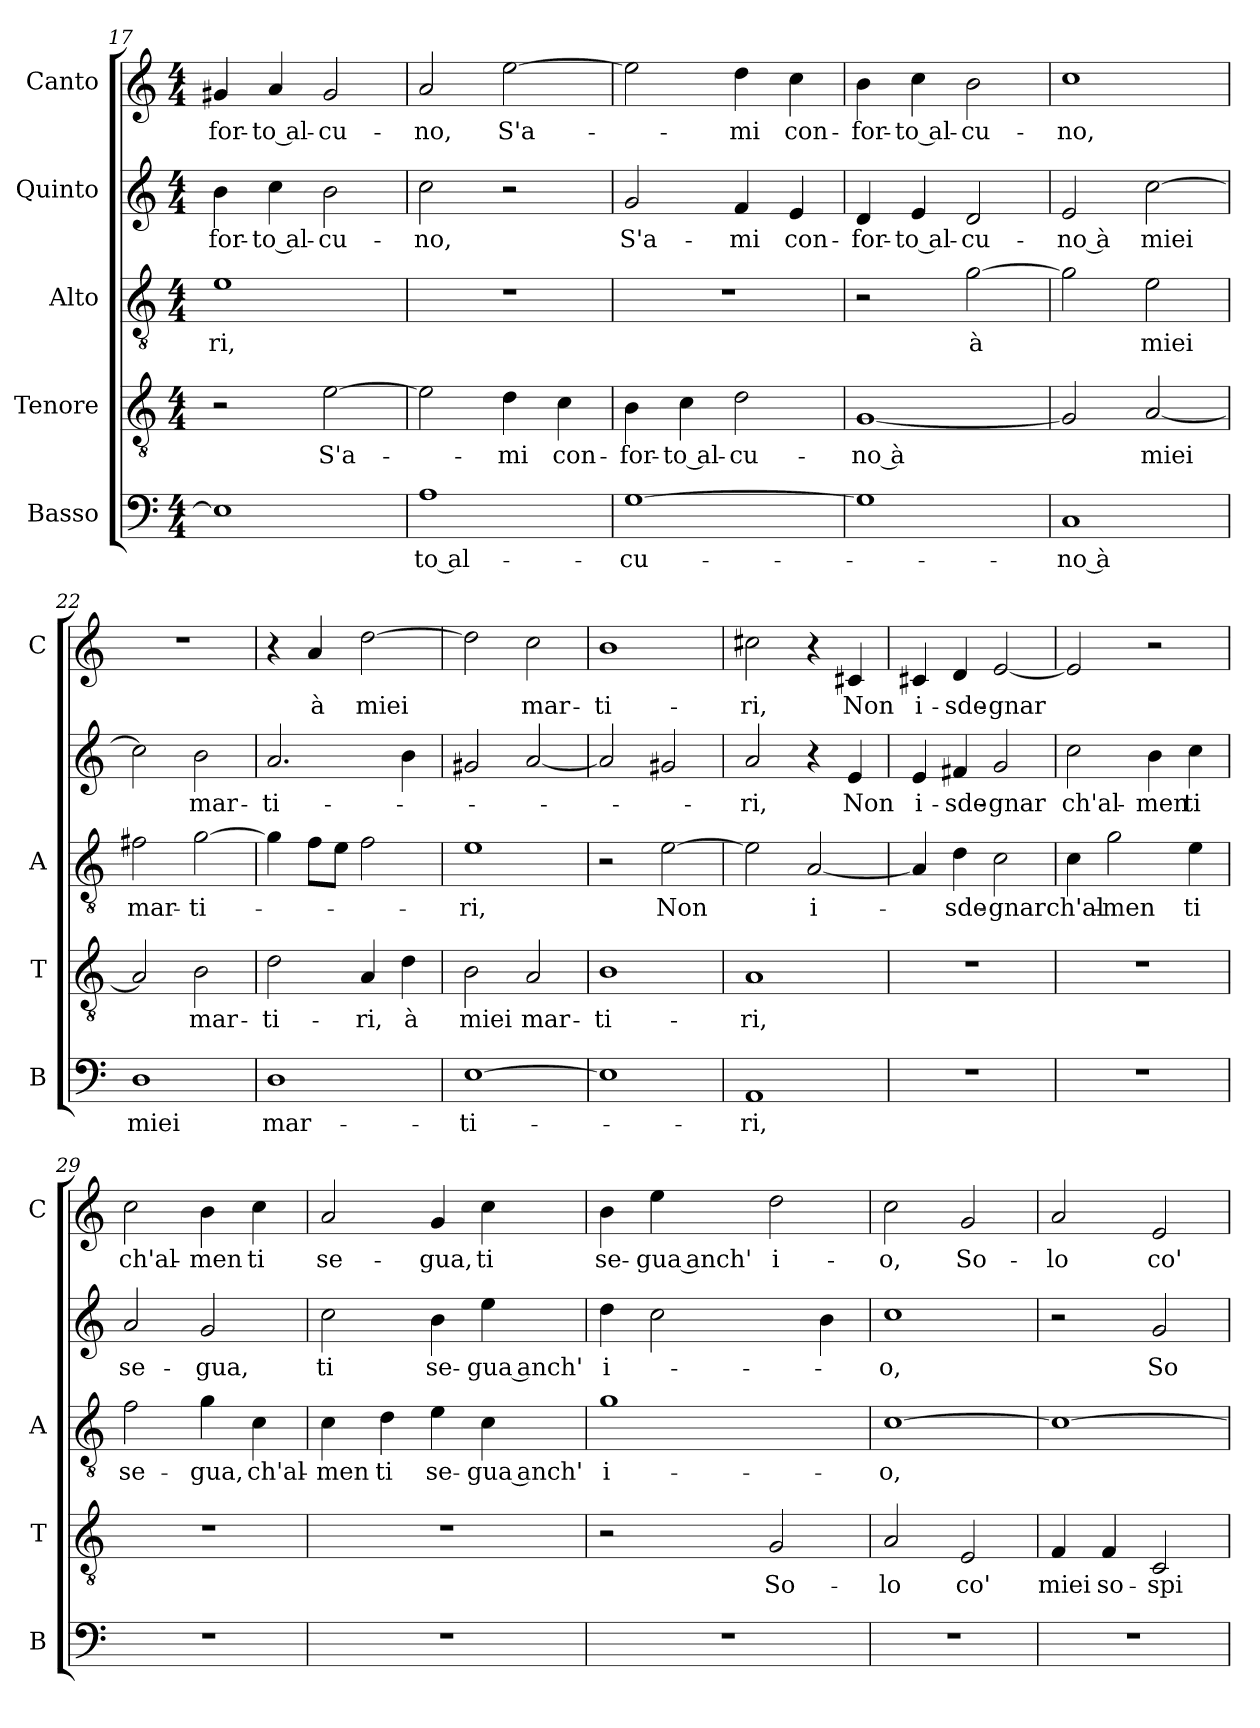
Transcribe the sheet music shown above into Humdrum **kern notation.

**kern	**text	**kern	**text	**kern	**text	**kern	**text	**kern	**text
*part5	*part5	*part4	*part4	*part3	*part3	*part2	*part2	*part1	*part1
*staff5	*staff5	*staff4	*staff4	*staff3	*staff3	*staff2	*staff2	*staff1	*staff1
*I"Basso	*	*I"Tenore	*	*I"Alto	*	*I"Quinto	*	*I"Canto	*
*I'B	*	*I'T	*	*I'A	*	*	*	*I'C	*
*clefF4	*	*clefGv2	*	*clefGv2	*	*clefG2	*	*clefG2	*
*k[]	*	*k[]	*	*k[]	*	*k[]	*	*k[]	*
*C:	*	*C:	*	*C:	*	*C:	*	*C:	*
*M4/4	*	*M4/4	*	*M4/4	*	*M4/4	*	*M4/4	*
=17	=17	=17	=17	=17	=17	=17	=17	=17	=17
!	!	!	!	!	!LO:LY:b	!	!LO:LY:b	!	!LO:LY:b
1E]	.	2r	.	1e	-ri,	4b\	-for-	4g#X/	-for-
!	!	!	!	!	!	!	!LO:LY:b	!	!LO:LY:b
.	.	.	.	.	.	4cc\	-to al-	4a/	-to al-
!	!	!	!LO:LY:b	!	!	!	!LO:LY:b	!	!LO:LY:b
.	.	[2e\	S'a-	.	.	2b\	-cu-	2g#/	-cu-
=18	=18	=18	=18	=18	=18	=18	=18	=18	=18
!	!LO:LY:b	!	!	!	!	!	!LO:LY:b	!	!LO:LY:b
1A	-to al-	2e\]	.	1r	.	2cc\	-no,	2a/	-no,
!	!	!	!LO:LY:b	!	!	!	!	!	!LO:LY:b
.	.	4d\	-mi	.	.	2r	.	[2ee\	S'a-
!	!	!	!LO:LY:b	!	!	!	!	!	!
.	.	4c\	con-	.	.	.	.	.	.
=19	=19	=19	=19	=19	=19	=19	=19	=19	=19
!	!LO:LY:b	!	!LO:LY:b	!	!	!	!LO:LY:b	!	!
[1G	-cu-	4B\	-for-	1r	.	2g/	S'a-	2ee\]	.
!	!	!	!LO:LY:b	!	!	!	!	!	!
.	.	4c\	-to al-	.	.	.	.	.	.
!	!	!	!LO:LY:b	!	!	!	!LO:LY:b	!	!LO:LY:b
.	.	2d\	-cu-	.	.	4f/	-mi	4dd\	-mi
!	!	!	!	!	!	!	!LO:LY:b	!	!LO:LY:b
.	.	.	.	.	.	4e/	con-	4cc\	con-
=20	=20	=20	=20	=20	=20	=20	=20	=20	=20
!	!	!	!LO:LY:b	!	!	!	!LO:LY:b	!	!LO:LY:b
1G]	.	[1G	-no à	2r	.	4d/	-for-	4b\	-for-
!	!	!	!	!	!	!	!LO:LY:b	!	!LO:LY:b
.	.	.	.	.	.	4e/	-to al-	4cc\	-to al-
!	!	!	!	!	!LO:LY:b	!	!LO:LY:b	!	!LO:LY:b
.	.	.	.	[2g\	à	2d/	-cu-	2b\	-cu-
=21	=21	=21	=21	=21	=21	=21	=21	=21	=21
!	!LO:LY:b	!	!	!	!	!	!LO:LY:b	!	!LO:LY:b
1C	-no à	2G/]	.	2g\]	.	2e/	-no à	1cc	-no,
!	!	!	!LO:LY:b	!	!LO:LY:b	!	!LO:LY:b	!	!
.	.	[2A/	miei	2e\	miei	[2cc\	miei	.	.
=22	=22	=22	=22	=22	=22	=22	=22	=22	=22
!	!LO:LY:b	!	!	!	!LO:LY:b	!	!	!	!
1D	miei	2A/]	.	2f#X\	mar-	2cc\]	.	1r	.
!	!	!	!LO:LY:b	!	!LO:LY:b	!	!LO:LY:b	!	!
.	.	2B\	mar-	[2g\	-ti-	2b\	mar-	.	.
=23	=23	=23	=23	=23	=23	=23	=23	=23	=23
!	!LO:LY:b	!	!LO:LY:b	!	!	!	!LO:LY:b	!	!
1D	mar-	2d\	-ti-	4g\]	.	2.a/	-ti-	4r	.
!	!	!	!	!	!	!	!	!	!LO:LY:b
.	.	.	.	8f\L	.	.	.	4a/	à
.	.	.	.	8e\J	.	.	.	.	.
!	!	!	!LO:LY:b	!	!	!	!	!	!LO:LY:b
.	.	4A/	-ri,	2f\	.	.	.	[2dd\	miei
!	!	!	!LO:LY:b	!	!	!	!	!	!
.	.	4d\	à	.	.	4b\	.	.	.
!!LO:PB:g=z
=24	=24	=24	=24	=24	=24	=24	=24	=24	=24
!	!LO:LY:b	!	!LO:LY:b	!	!LO:LY:b	!	!	!	!
[1E	-ti-	2B\	miei	1e	-ri,	2g#X/	.	2dd\]	.
!	!	!	!LO:LY:b	!	!	!	!	!	!LO:LY:b
.	.	2A/	mar-	.	.	[2a/	.	2cc\	mar-
=25	=25	=25	=25	=25	=25	=25	=25	=25	=25
!	!	!	!LO:LY:b	!	!	!	!	!	!LO:LY:b
1E]	.	1B	-ti-	2r	.	2a/]	.	1b	-ti-
!	!	!	!	!	!LO:LY:b	!	!	!	!
.	.	.	.	[2e\	Non	2g#X/	.	.	.
=26	=26	=26	=26	=26	=26	=26	=26	=26	=26
!	!LO:LY:b	!	!LO:LY:b	!	!	!	!LO:LY:b	!	!LO:LY:b
1AA	-ri,	1A	-ri,	2e\]	.	2a/	-ri,	2cc#X\	-ri,
!	!	!	!	!	!LO:LY:b	!	!	!	!
.	.	.	.	[2A/	i-	4r	.	4r	.
!	!	!	!	!	!	!	!LO:LY:b	!	!LO:LY:b
.	.	.	.	.	.	4e/	Non	4c#X/	Non
=27	=27	=27	=27	=27	=27	=27	=27	=27	=27
!	!	!	!	!	!	!	!LO:LY:b	!	!LO:LY:b
1r	.	1r	.	4A/]	.	4e/	i-	4c#X/	i-
!	!	!	!	!	!LO:LY:b	!	!LO:LY:b	!	!LO:LY:b
.	.	.	.	4d\	-sde-	4f#X/	-sde-	4d/	-sde-
!	!	!	!	!	!LO:LY:b	!	!LO:LY:b	!	!LO:LY:b
.	.	.	.	2c\	-gnar	2g/	-gnar	[2e/	-gnar
=28	=28	=28	=28	=28	=28	=28	=28	=28	=28
!	!	!	!	!	!LO:LY:b	!	!LO:LY:b	!	!
1r	.	1r	.	4c\	ch'al-	2cc\	ch'al-	2e/]	.
!	!	!	!	!	!LO:LY:b	!	!	!	!
.	.	.	.	2g\	-men	.	.	.	.
!	!	!	!	!	!	!	!LO:LY:b	!	!
.	.	.	.	.	.	4b\	-men	2r	.
!	!	!	!	!	!LO:LY:b	!	!LO:LY:b	!	!
.	.	.	.	4e\	ti	4cc\	ti	.	.
=29	=29	=29	=29	=29	=29	=29	=29	=29	=29
!	!	!	!	!	!LO:LY:b	!	!LO:LY:b	!	!LO:LY:b
1r	.	1r	.	2f\	se-	2a/	se-	2cc\	ch'al-
!	!	!	!	!	!LO:LY:b	!	!LO:LY:b	!	!LO:LY:b
.	.	.	.	4g\	-gua,	2g/	-gua,	4b\	-men
!	!	!	!	!	!LO:LY:b	!	!	!	!LO:LY:b
.	.	.	.	4c\	ch'al-	.	.	4cc\	ti
=30	=30	=30	=30	=30	=30	=30	=30	=30	=30
!	!	!	!	!	!LO:LY:b	!	!LO:LY:b	!	!LO:LY:b
1r	.	1r	.	4c\	-men	2cc\	ti	2a/	se-
!	!	!	!	!	!LO:LY:b	!	!	!	!
.	.	.	.	4d\	ti	.	.	.	.
!	!	!	!	!	!LO:LY:b	!	!LO:LY:b	!	!LO:LY:b
.	.	.	.	4e\	se-	4b\	se-	4g/	-gua,
!	!	!	!	!	!LO:LY:b	!	!LO:LY:b	!	!LO:LY:b
.	.	.	.	4c\	-gua anch'	4ee\	-gua anch'	4cc\	ti
!!LO:LB:g=z
=31	=31	=31	=31	=31	=31	=31	=31	=31	=31
!	!	!	!	!	!LO:LY:b	!	!LO:LY:b	!	!LO:LY:b
1r	.	2r	.	1g	i-	4dd\	i-	4b\	se-
!	!	!	!	!	!	!	!	!	!LO:LY:b
.	.	.	.	.	.	2cc\	.	4ee\	-gua anch'
!	!	!	!LO:LY:b	!	!	!	!	!	!LO:LY:b
.	.	2G/	So-	.	.	.	.	2dd\	i-
.	.	.	.	.	.	4b\	.	.	.
=32	=32	=32	=32	=32	=32	=32	=32	=32	=32
!	!	!	!LO:LY:b	!	!LO:LY:b	!	!LO:LY:b	!	!LO:LY:b
1r	.	2A/	-lo	[1c	-o,	1cc	-o,	2cc\	-o,
!	!	!	!LO:LY:b	!	!	!	!	!	!LO:LY:b
.	.	2E/	co'	.	.	.	.	2g/	So-
=33	=33	=33	=33	=33	=33	=33	=33	=33	=33
!	!	!	!LO:LY:b	!	!	!	!	!	!LO:LY:b
1r	.	4F/	miei	1c_	.	2r	.	2a/	-lo
!	!	!	!LO:LY:b	!	!	!	!	!	!
.	.	4F/	so-	.	.	.	.	.	.
!	!	!	!LO:LY:b	!	!	!	!LO:LY:b	!	!LO:LY:b
.	.	2C/	-spi-	.	.	2g/	So-	2e/	co'
=	=	=	=	=	=	=	=	=	=
*-	*-	*-	*-	*-	*-	*-	*-	*-	*-
